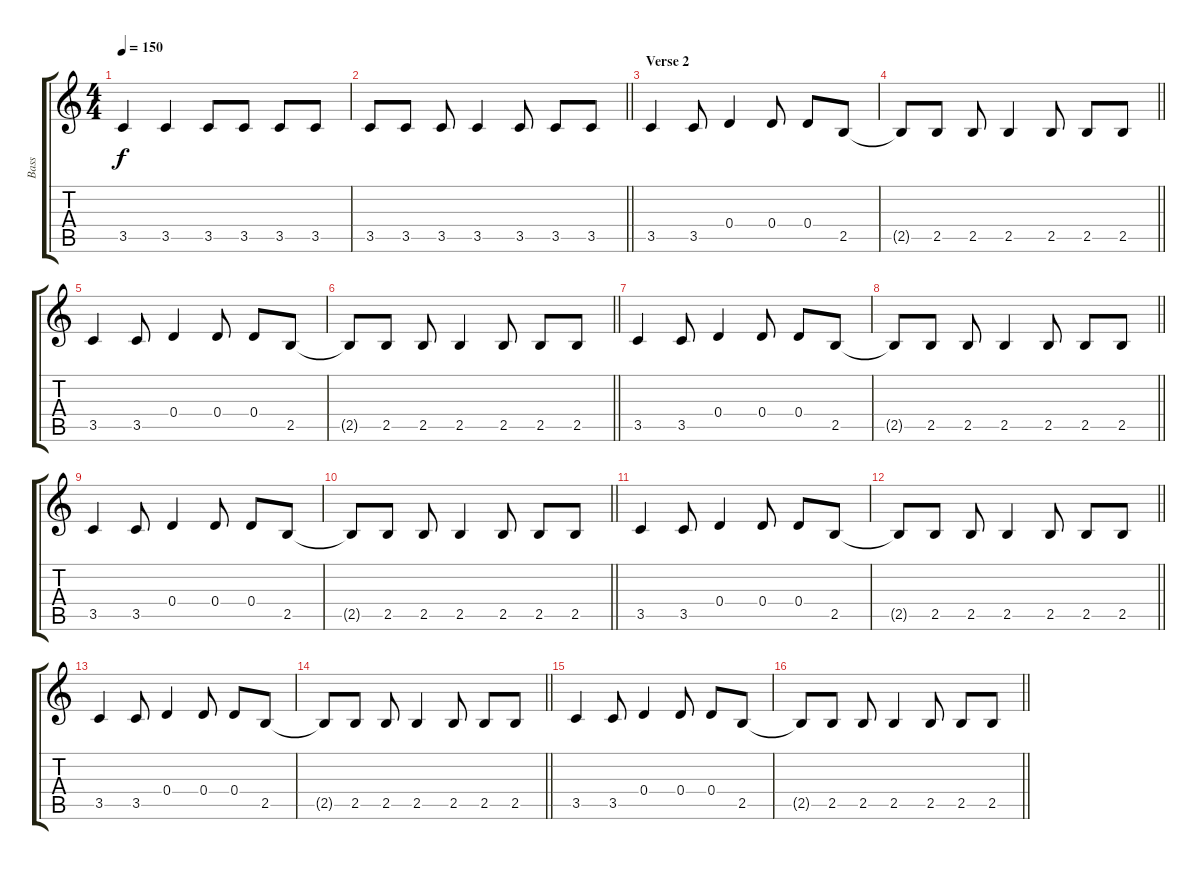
\track ("Bass" "Bass") {solo instrument electricbassfinger}
\staff {score tabs}
\tuning (E4 B3 G3 D3 A2 E2) {hide}
\ts (4 4)
\tempo 150
\clef g2
\ks c
3.5.4{dy f} 3.5.4 3.5.8 3.5.8 3.5.8 3.5.8 |
\barLineRight lightlight
3.5.8 3.5.8 3.5.8 3.5.4 3.5.8 3.5.8 3.5.8 |
\section ("" "Verse 2")
3.5.4 3.5.8 0.4.4 0.4.8 0.4.8 2.5.8 |
\barLineRight lightlight
2.5{t}.8 2.5.8 2.5.8 2.5.4 2.5.8 2.5.8 2.5.8 |
3.5.4 3.5.8 0.4.4 0.4.8 0.4.8 2.5.8 |
\barLineRight lightlight
2.5{t}.8 2.5.8 2.5.8 2.5.4 2.5.8 2.5.8 2.5.8 |
3.5.4 3.5.8 0.4.4 0.4.8 0.4.8 2.5.8 |
\barLineRight lightlight
2.5{t}.8 2.5.8 2.5.8 2.5.4 2.5.8 2.5.8 2.5.8 |
3.5.4 3.5.8 0.4.4 0.4.8 0.4.8 2.5.8 |
\barLineRight lightlight
2.5{t}.8 2.5.8 2.5.8 2.5.4 2.5.8 2.5.8 2.5.8 |
3.5.4 3.5.8 0.4.4 0.4.8 0.4.8 2.5.8 |
\barLineRight lightlight
2.5{t}.8 2.5.8 2.5.8 2.5.4 2.5.8 2.5.8 2.5.8 |
3.5.4 3.5.8 0.4.4 0.4.8 0.4.8 2.5.8 |
\barLineRight lightlight
2.5{t}.8 2.5.8 2.5.8 2.5.4 2.5.8 2.5.8 2.5.8 |
3.5.4 3.5.8 0.4.4 0.4.8 0.4.8 2.5.8 |
\barLineRight lightlight
2.5{t}.8 2.5.8 2.5.8 2.5.4 2.5.8 2.5.8 2.5.8
